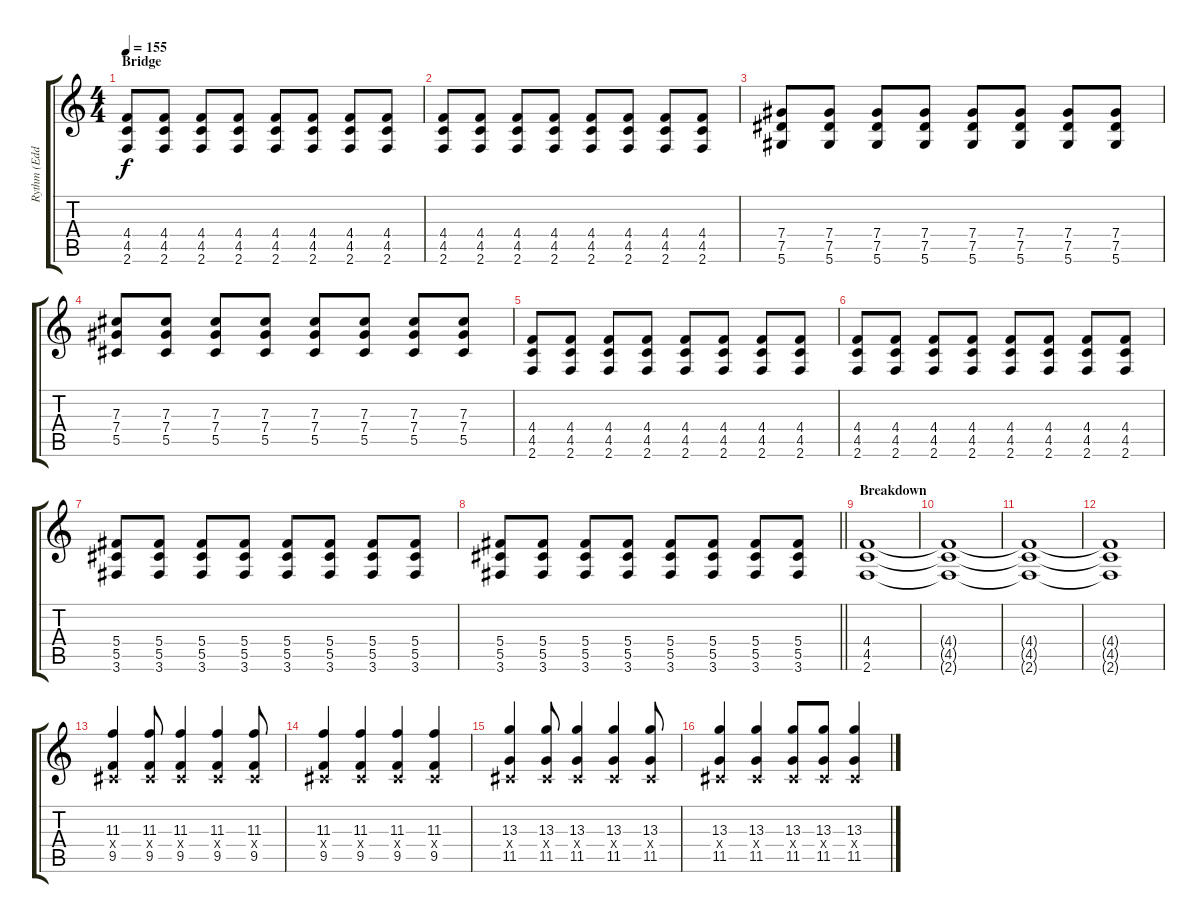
\track ("Rythm (Eddie)" "Rythm (Edd") {instrument overdrivenguitar}
\staff {score tabs}
\tuning (Eb4 Bb3 Gb3 Db3 Ab2 Eb2) {hide}
\ts (4 4)
\section ("" "Bridge")
\tempo 155
\clef g2
\ks c
(4.4 4.5 2.6).8{dy f} (4.4 4.5 2.6).8 (4.4 4.5 2.6).8 (4.4 4.5 2.6).8 (4.4 4.5 2.6).8 (4.4 4.5 2.6).8 (4.4 4.5 2.6).8 (4.4 4.5 2.6).8 |
(4.4 4.5 2.6).8 (4.4 4.5 2.6).8 (4.4 4.5 2.6).8 (4.4 4.5 2.6).8 (4.4 4.5 2.6).8 (4.4 4.5 2.6).8 (4.4 4.5 2.6).8 (4.4 4.5 2.6).8 |
(7.4 7.5 5.6).8 (7.4 7.5 5.6).8 (7.4 7.5 5.6).8 (7.4 7.5 5.6).8 (7.4 7.5 5.6).8 (7.4 7.5 5.6).8 (7.4 7.5 5.6).8 (7.4 7.5 5.6).8 |
(7.3 7.4 5.5).8 (7.3 7.4 5.5).8 (7.3 7.4 5.5).8 (7.3 7.4 5.5).8 (7.3 7.4 5.5).8 (7.3 7.4 5.5).8 (7.3 7.4 5.5).8 (7.3 7.4 5.5).8 |
(4.4 4.5 2.6).8 (4.4 4.5 2.6).8 (4.4 4.5 2.6).8 (4.4 4.5 2.6).8 (4.4 4.5 2.6).8 (4.4 4.5 2.6).8 (4.4 4.5 2.6).8 (4.4 4.5 2.6).8 |
(4.4 4.5 2.6).8 (4.4 4.5 2.6).8 (4.4 4.5 2.6).8 (4.4 4.5 2.6).8 (4.4 4.5 2.6).8 (4.4 4.5 2.6).8 (4.4 4.5 2.6).8 (4.4 4.5 2.6).8 |
(5.4 5.5 3.6).8 (5.4 5.5 3.6).8 (5.4 5.5 3.6).8 (5.4 5.5 3.6).8 (5.4 5.5 3.6).8 (5.4 5.5 3.6).8 (5.4 5.5 3.6).8 (5.4 5.5 3.6).8 |
\barLineRight lightlight
(5.4 5.5 3.6).8 (5.4 5.5 3.6).8 (5.4 5.5 3.6).8 (5.4 5.5 3.6).8 (5.4 5.5 3.6).8 (5.4 5.5 3.6).8 (5.4 5.5 3.6).8 (5.4 5.5 3.6).8 |
\section ("" "Breakdown")
(4.4 4.5 2.6).1 |
(4.4{t} 4.5{t} 2.6{t}).1{volume 4} |
(4.4{t} 4.5{t} 2.6{t}).1 |
(4.4{t} 4.5{t} 2.6{t}).1 |
(11.3 0.4{x} 9.5).4{volume 16} (11.3 0.4{x} 9.5).8 (11.3 0.4{x} 9.5).4 (11.3 0.4{x} 9.5).4 (11.3 0.4{x} 9.5).8 |
(11.3 0.4{x} 9.5).4 (11.3 0.4{x} 9.5).4 (11.3 0.4{x} 9.5).4 (11.3 0.4{x} 9.5).4 |
(13.3 0.4{x} 11.5).4 (13.3 0.4{x} 11.5).8 (13.3 0.4{x} 11.5).4 (13.3 0.4{x} 11.5).4 (13.3 0.4{x} 11.5).8 |
(13.3 0.4{x} 11.5).4 (13.3 0.4{x} 11.5).4 (13.3 0.4{x} 11.5).8 (13.3 0.4{x} 11.5).8 (13.3 0.4{x} 11.5).4
